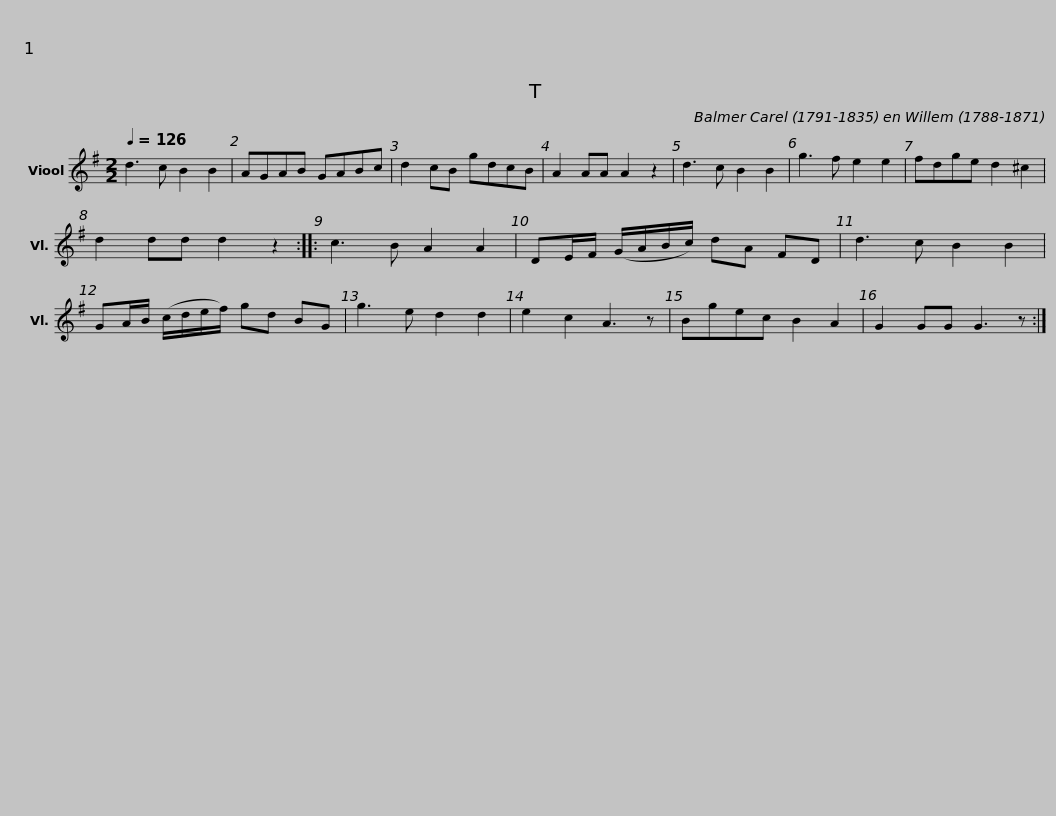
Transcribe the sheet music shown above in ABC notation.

X:1
L:1/8
Q:1/4=126
M:2/2
I:linebreak $
K:G
V:1 treble
V:1
 d3 c B2 B2 | AGAB GABc | d2 cB gdcB | A2 AA A2 z2 | d3 c B2 B2 | %5
 g3 f e2 e2 | fdge d2 ^c2 | d2 dd d2 z2 ::$ c3 B A2 A2 | DE/F/ (G/A/B/c/) dA FD | %10
 d3 c B2 B2 | GA/B/ (c/d/e/f/) gd BG | g3 e d2 d2 | e2 c2 A3 z | Bgec B2 A2 | %15
 G2 GG G3 z :| %16
